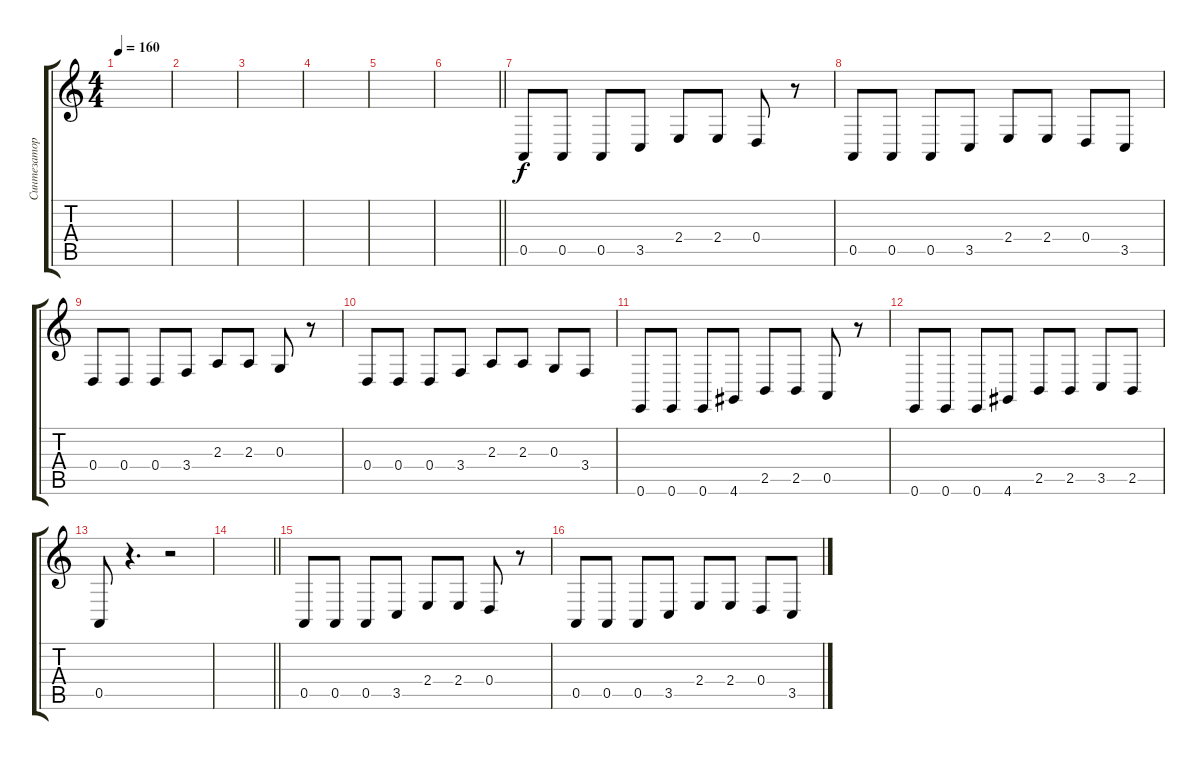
\track ("Синтезатор" "Синтезатор") {instrument shamisen}
\staff {score tabs}
\tuning (E4 B3 G3 D3 A2 E2) {hide}
\ts (4 4)
\tempo 160
\clef g2
\ks c
|
|
|
|
|
\barLineRight lightlight
|
0.5.8 0.5.8 0.5.8 3.5.8 2.4.8 2.4.8 0.4.8 r.8 |
0.5.8 0.5.8 0.5.8 3.5.8 2.4.8 2.4.8 0.4.8 3.5.8 |
0.4.8 0.4.8 0.4.8 3.4.8 2.3.8 2.3.8 0.3.8 r.8 |
0.4.8 0.4.8 0.4.8 3.4.8 2.3.8 2.3.8 0.3.8 3.4.8 |
0.6.8 0.6.8 0.6.8 4.6.8 2.5.8 2.5.8 0.5.8 r.8 |
0.6.8 0.6.8 0.6.8 4.6.8 2.5.8 2.5.8 3.5.8 2.5.8 |
0.5.8 r.4{d} r.2 |
\barLineRight lightlight
|
0.5.8 0.5.8 0.5.8 3.5.8 2.4.8 2.4.8 0.4.8 r.8 |
0.5.8 0.5.8 0.5.8 3.5.8 2.4.8 2.4.8 0.4.8 3.5.8
